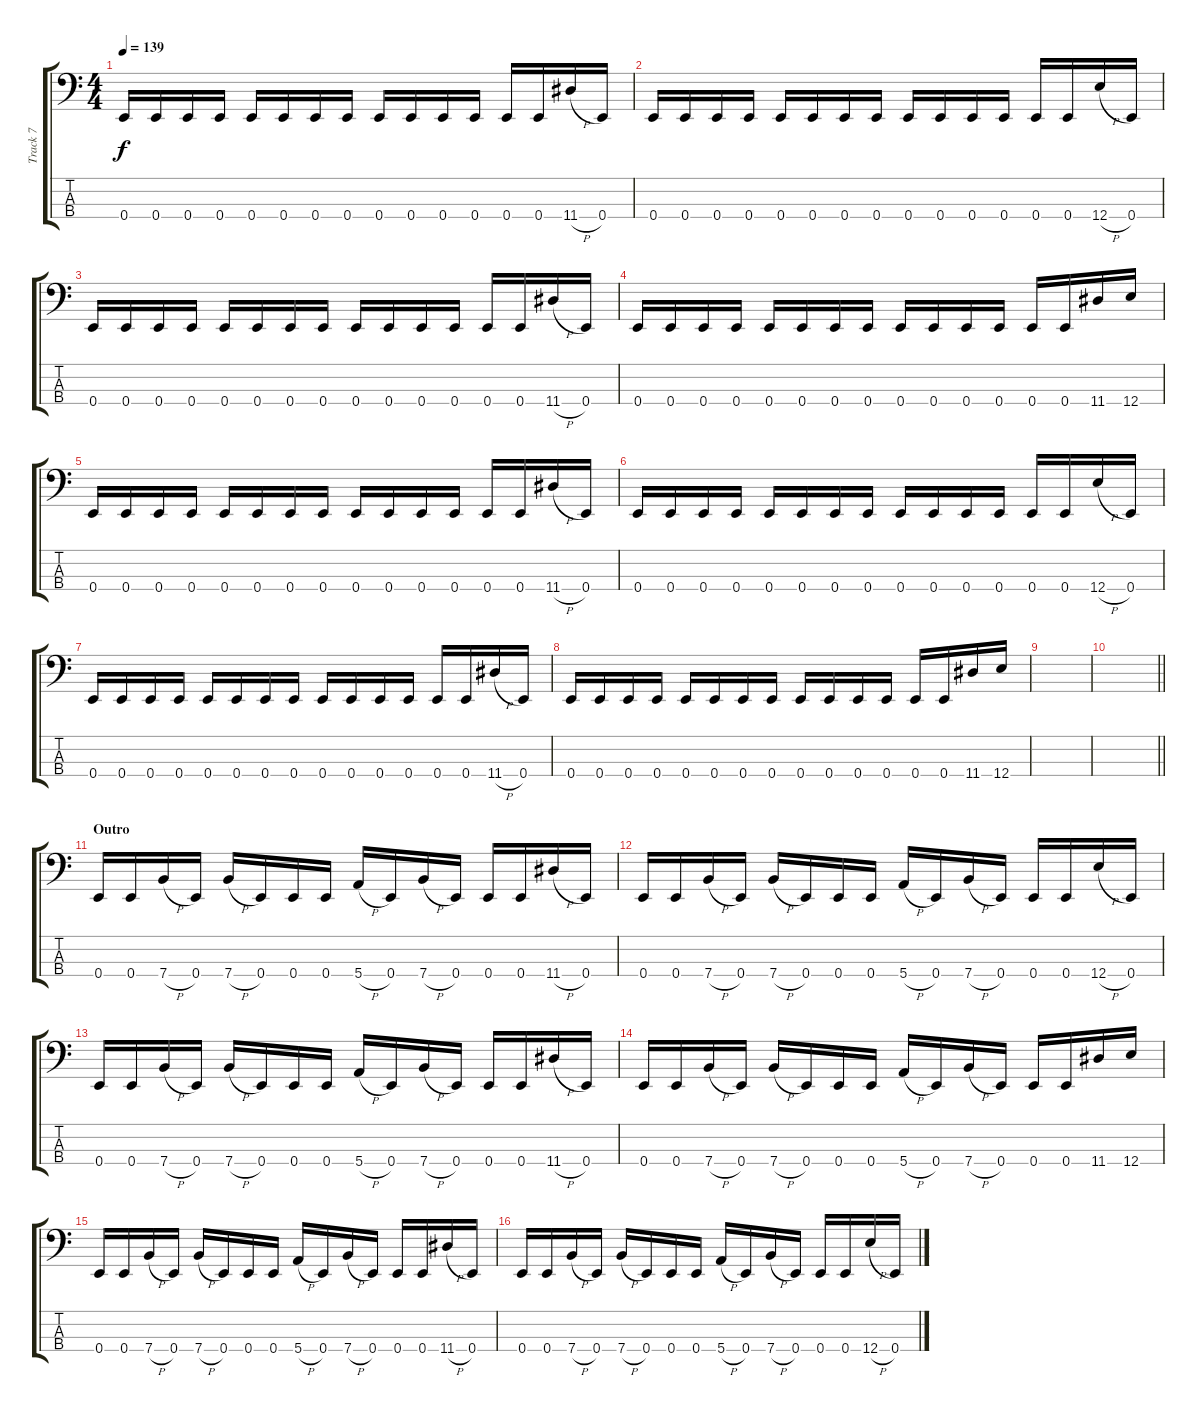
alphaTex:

\track ("Track 7" "Track 7") {instrument electricbassfinger}
\staff {score tabs}
\tuning (G2 D2 A1 E1) {hide}
\ts (4 4)
\tempo 139
\clef f4
\ks c
0.4.16{dy f} 0.4.16 0.4.16 0.4.16 0.4.16 0.4.16 0.4.16 0.4.16 0.4.16 0.4.16 0.4.16 0.4.16 0.4.16 0.4.16 11.4{h}.16 0.4.16 |
0.4.16 0.4.16 0.4.16 0.4.16 0.4.16 0.4.16 0.4.16 0.4.16 0.4.16 0.4.16 0.4.16 0.4.16 0.4.16 0.4.16 12.4{h}.16 0.4.16 |
0.4.16 0.4.16 0.4.16 0.4.16 0.4.16 0.4.16 0.4.16 0.4.16 0.4.16 0.4.16 0.4.16 0.4.16 0.4.16 0.4.16 11.4{h}.16 0.4.16 |
0.4.16 0.4.16 0.4.16 0.4.16 0.4.16 0.4.16 0.4.16 0.4.16 0.4.16 0.4.16 0.4.16 0.4.16 0.4.16 0.4.16 11.4.16 12.4.16 |
0.4.16 0.4.16 0.4.16 0.4.16 0.4.16 0.4.16 0.4.16 0.4.16 0.4.16 0.4.16 0.4.16 0.4.16 0.4.16 0.4.16 11.4{h}.16 0.4.16 |
0.4.16 0.4.16 0.4.16 0.4.16 0.4.16 0.4.16 0.4.16 0.4.16 0.4.16 0.4.16 0.4.16 0.4.16 0.4.16 0.4.16 12.4{h}.16 0.4.16 |
0.4.16 0.4.16 0.4.16 0.4.16 0.4.16 0.4.16 0.4.16 0.4.16 0.4.16 0.4.16 0.4.16 0.4.16 0.4.16 0.4.16 11.4{h}.16 0.4.16 |
0.4.16 0.4.16 0.4.16 0.4.16 0.4.16 0.4.16 0.4.16 0.4.16 0.4.16 0.4.16 0.4.16 0.4.16 0.4.16 0.4.16 11.4.16 12.4.16 |
|
\barLineRight lightlight
|
\section ("" "Outro")
0.4.16 0.4.16 7.4{h}.16 0.4.16 7.4{h}.16 0.4.16 0.4.16 0.4.16 5.4{h}.16 0.4.16 7.4{h}.16 0.4.16 0.4.16 0.4.16 11.4{h}.16 0.4.16 |
0.4.16 0.4.16 7.4{h}.16 0.4.16 7.4{h}.16 0.4.16 0.4.16 0.4.16 5.4{h}.16 0.4.16 7.4{h}.16 0.4.16 0.4.16 0.4.16 12.4{h}.16 0.4.16 |
0.4.16 0.4.16 7.4{h}.16 0.4.16 7.4{h}.16 0.4.16 0.4.16 0.4.16 5.4{h}.16 0.4.16 7.4{h}.16 0.4.16 0.4.16 0.4.16 11.4{h}.16 0.4.16 |
0.4.16 0.4.16 7.4{h}.16 0.4.16 7.4{h}.16 0.4.16 0.4.16 0.4.16 5.4{h}.16 0.4.16 7.4{h}.16 0.4.16 0.4.16 0.4.16 11.4.16 12.4.16 |
0.4.16 0.4.16 7.4{h}.16 0.4.16 7.4{h}.16 0.4.16 0.4.16 0.4.16 5.4{h}.16 0.4.16 7.4{h}.16 0.4.16 0.4.16 0.4.16 11.4{h}.16 0.4.16 |
0.4.16 0.4.16 7.4{h}.16 0.4.16 7.4{h}.16 0.4.16 0.4.16 0.4.16 5.4{h}.16 0.4.16 7.4{h}.16 0.4.16 0.4.16 0.4.16 12.4{h}.16 0.4.16
